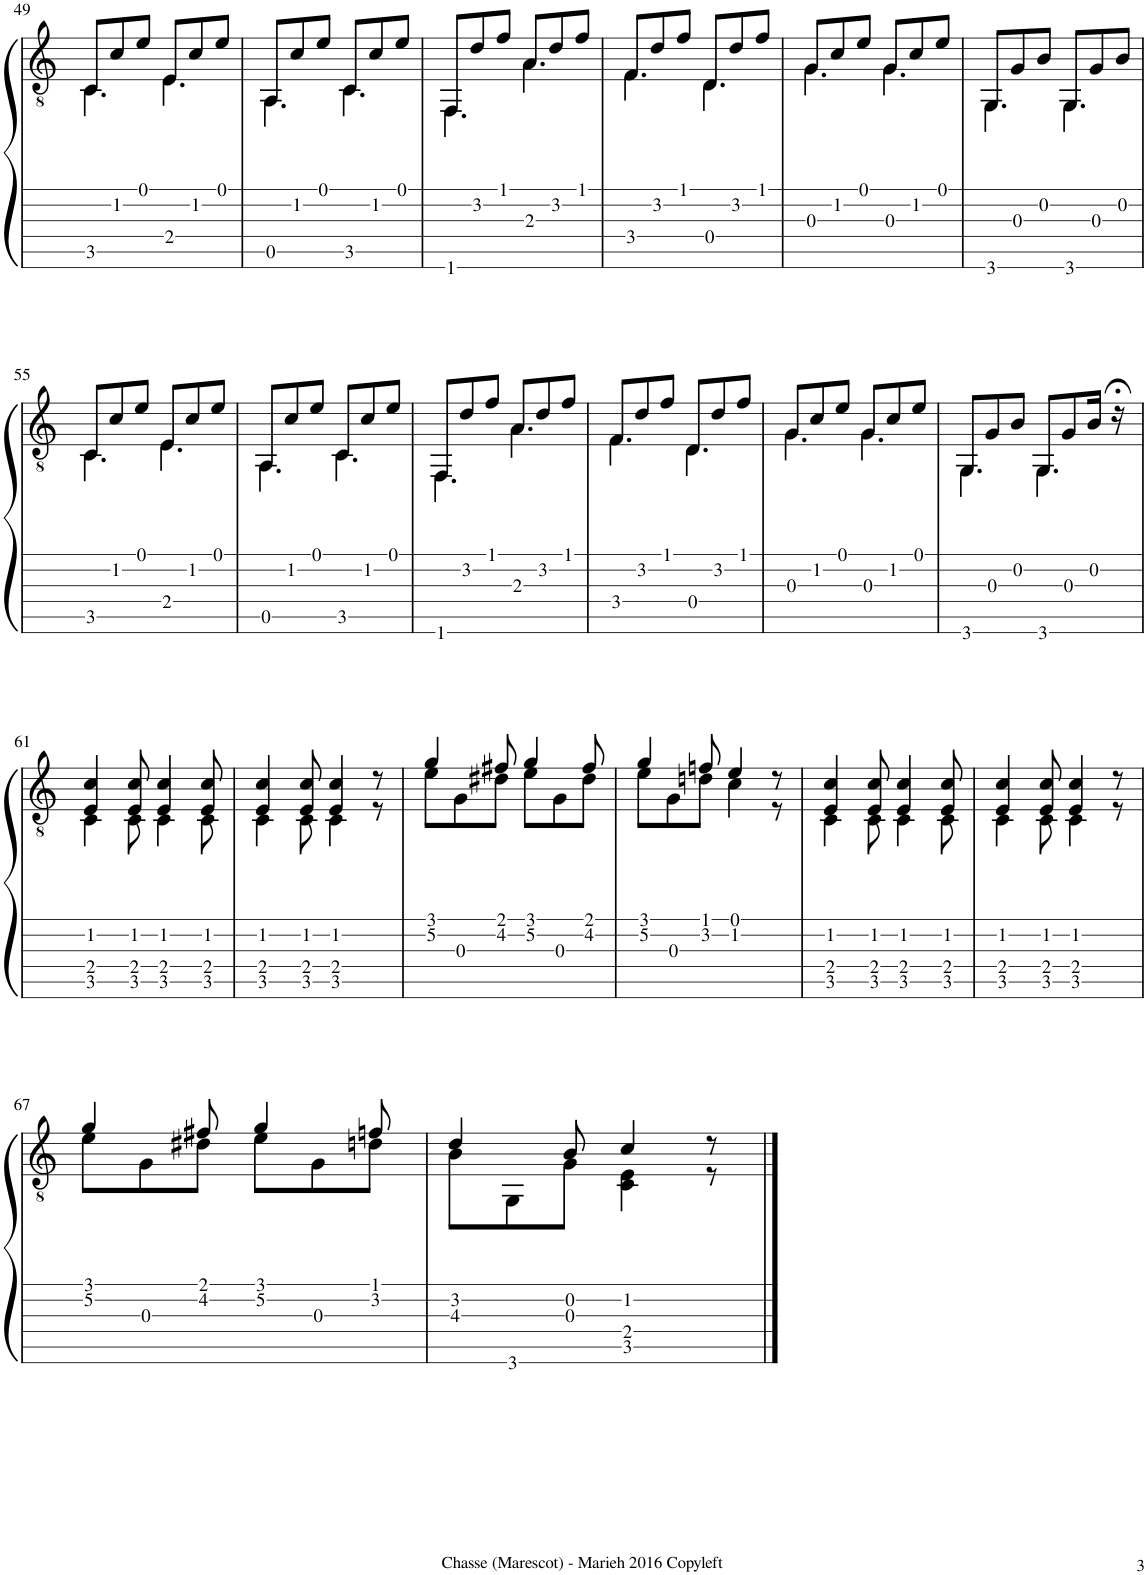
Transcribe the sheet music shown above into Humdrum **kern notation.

**kern	**kern
*part2	*part1
*staff2	*staff1
*I"Guitare classique [Tablature]	*I"Guitare classique
!!LO:PB:g=z
*	*clefGv2
*k[]	*k[]
*M6/8	*M6/8
=49	=49
*^	*^
8CL	4.C	8C/L	4.C\
8c	.	8c/	.
8eJ	.	8e/J	.
8EL	4.E	8E/L	4.E\
8c	.	8c/	.
8eJ	.	8e/J	.
=50	=50	=50	=50
8AAL	4.AA	8AA/L	4.AA\
8c	.	8c/	.
8eJ	.	8e/J	.
8CL	4.C	8C/L	4.C\
8c	.	8c/	.
8eJ	.	8e/J	.
=51	=51	=51	=51
8r	4.FF	8FF/L	4.FF\
8dL	.	8d/	.
8fJ	.	8f/J	.
8AL	4.A	8A/L	4.A\
8d	.	8d/	.
8fJ	.	8f/J	.
=52	=52	=52	=52
8FL	4.F	8F/L	4.F\
8d	.	8d/	.
8fJ	.	8f/J	.
8DL	4.D	8D/L	4.D\
8d	.	8d/	.
8fJ	.	8f/J	.
=53	=53	=53	=53
8GL	4.G	8G/L	4.G\
8c	.	8c/	.
8eJ	.	8e/J	.
8GL	4.G	8G/L	4.G\
8c	.	8c/	.
8eJ	.	8e/J	.
=54	=54	=54	=54
8r	4.GG	8GG/L	4.GG\
8GL	.	8G/	.
8BJ	.	8B/J	.
8r	4.GG	8GG/L	4.GG\
8GL	.	8G/	.
8BJ	.	8B/J	.
!!LO:LB:g=z	!!
=55	=55	=55	=55
8CL	4.C	8C/L	4.C\
8c	.	8c/	.
8eJ	.	8e/J	.
8EL	4.E	8E/L	4.E\
8c	.	8c/	.
8eJ	.	8e/J	.
=56	=56	=56	=56
8AAL	4.AA	8AA/L	4.AA\
8c	.	8c/	.
8eJ	.	8e/J	.
8CL	4.C	8C/L	4.C\
8c	.	8c/	.
8eJ	.	8e/J	.
=57	=57	=57	=57
8r	4.FF	8FF/L	4.FF\
8dL	.	8d/	.
8fJ	.	8f/J	.
8AL	4.A	8A/L	4.A\
8d	.	8d/	.
8fJ	.	8f/J	.
=58	=58	=58	=58
8FL	4.F	8F/L	4.F\
8d	.	8d/	.
8fJ	.	8f/J	.
8DL	4.D	8D/L	4.D\
8d	.	8d/	.
8fJ	.	8f/J	.
=59	=59	=59	=59
8GL	4.G	8G/L	4.G\
8c	.	8c/	.
8eJ	.	8e/J	.
8GL	4.G	8G/L	4.G\
8c	.	8c/	.
8eJ	.	8e/J	.
=60	=60	=60	=60
8r	4.GG	8GG/L	4.GG\
8GL	.	8G/	.
8BJ	.	8B/J	.
8r	4.GG	8GG/L	4.GG\
8GL	.	8G/	.
16BJk	.	16B/Jk	.
16r	.	16r;<	.
!!LO:LB:g=z	!!
=61	=61	=61	=61
4E 4c	4C	4E/ 4c/	4C\
8E 8c	8C	8E/ 8c/	8C\
4E 4c	4C	4E/ 4c/	4C\
8E 8c	8C	8E/ 8c/	8C\
=62	=62	=62	=62
4E 4c	4C	4E/ 4c/	4C\
8E 8c	8C	8E/ 8c/	8C\
4E 4c	4C	4E/ 4c/	4C\
8r	8r	8r	8r
=63	=63	=63	=63
4g	8eL	4g/	8e\L
.	8G	.	8G\
8f#X	8d#XJ	8f#X/	8d#X\J
4g	8eL	4g/	8e\L
.	8G	.	8G\
8f#	8d#J	8f#/	8d#\J
=64	=64	=64	=64
4g	8eL	4g/	8e\L
.	8G	.	8G\
8fn	8dnJ	8fn/	8dn\J
4e	4c	4e/	4c\
8r	8r	8r	8r
=65	=65	=65	=65
4E 4c	4C	4E/ 4c/	4C\
8E 8c	8C	8E/ 8c/	8C\
4E 4c	4C	4E/ 4c/	4C\
8E 8c	8C	8E/ 8c/	8C\
=66	=66	=66	=66
4E 4c	4C	4E/ 4c/	4C\
8E 8c	8C	8E/ 8c/	8C\
4E 4c	4C	4E/ 4c/	4C\
8r	8r	8r	8r
!!LO:LB:g=z	!!
=67	=67	=67	=67
4g	8eL	4g/	8e\L
.	8G	.	8G\
8f#X	8d#XJ	8f#X/	8d#X\J
4g	8eL	4g/	8e\L
.	8G	.	8G\
8fn	8dnJ	8fn/	8dn\J
=68	=68	=68	=68
4d	8BL	4d/	8B\L
.	8GG	.	8GG\
8B	8GJ	8B/	8G\J
4c	4C 4E	4c/	4C\ 4E\
8r	8r	8r	8r
*v	*v	*	*
*	*v	*v
==	==
*-	*-
